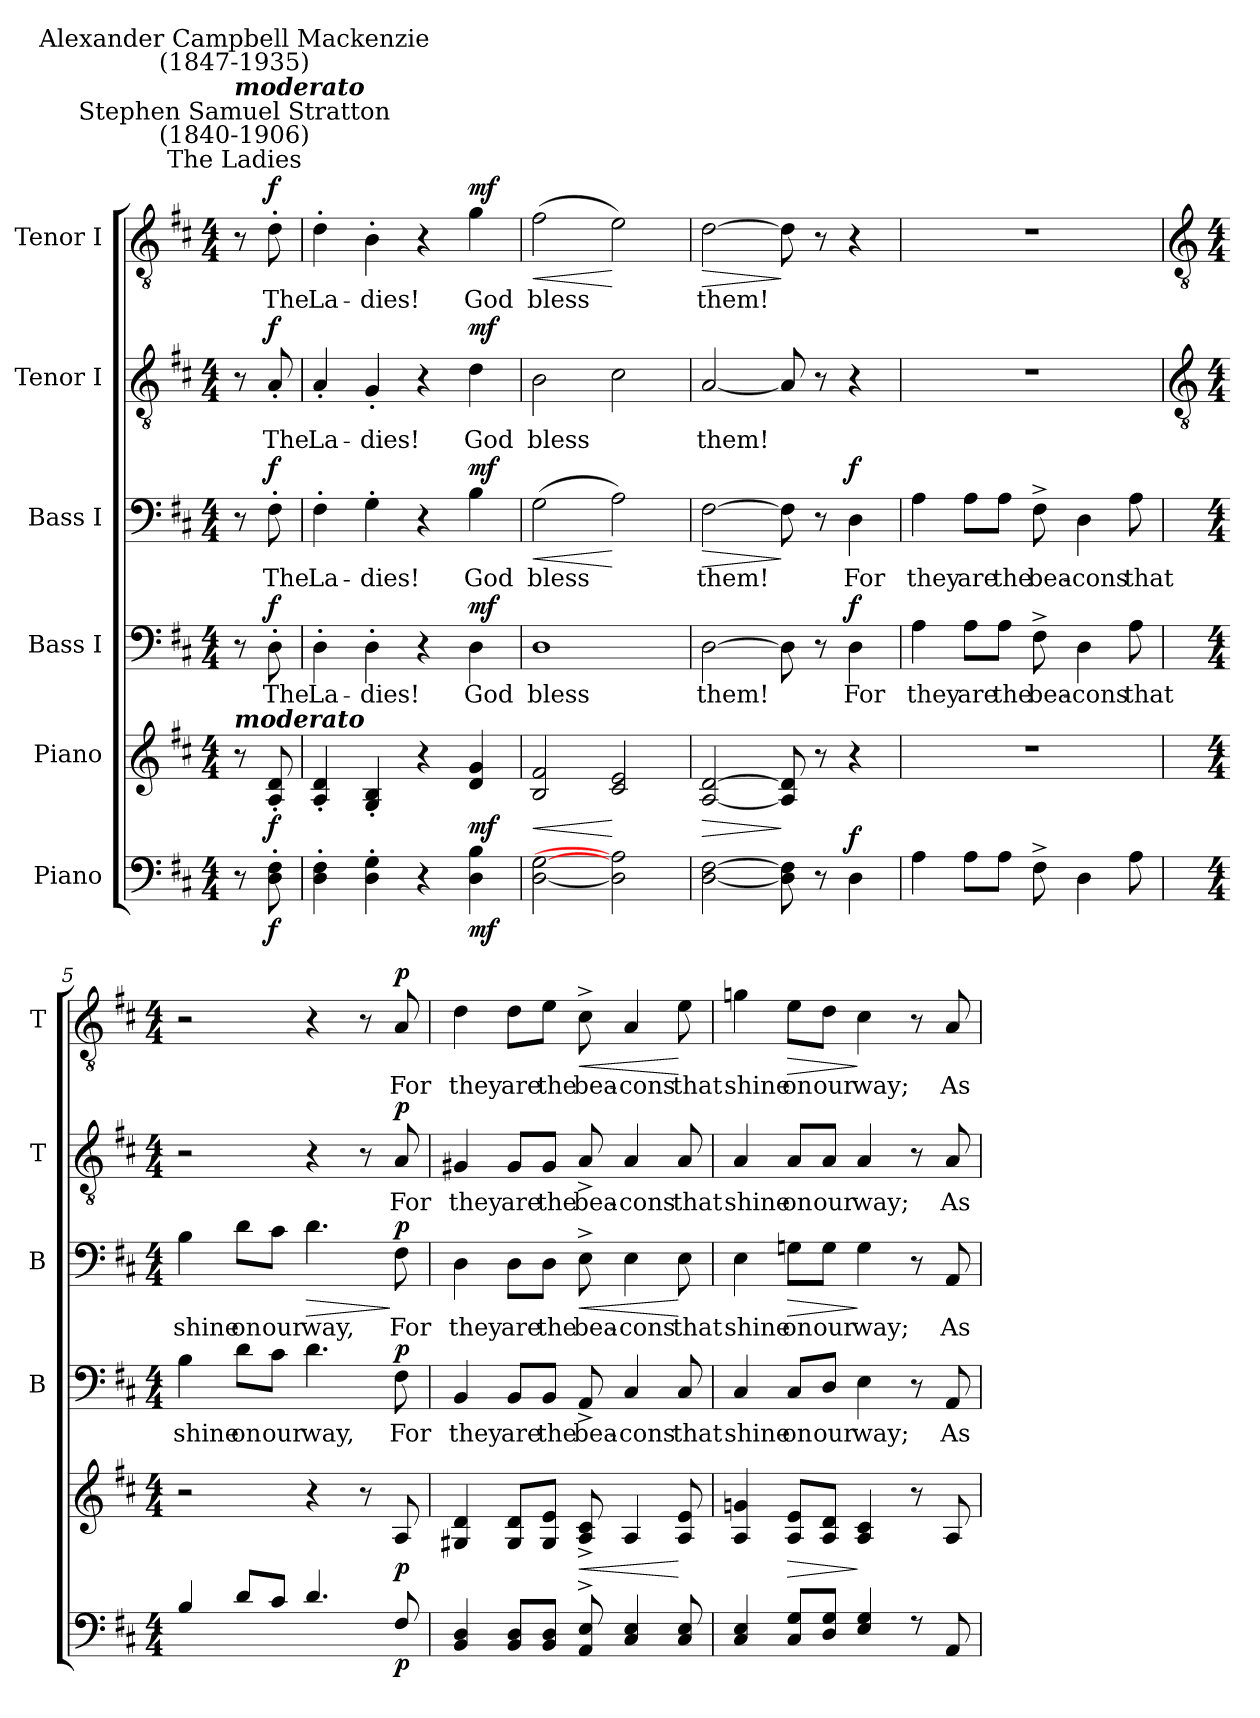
**kern	**dynam	**kern	**dynam	**kern	**text	**dynam	**kern	**text	**dynam	**kern	**text	**dynam	**kern	**text	**dynam
*part6	*part6	*part5	*part5	*part4	*part4	*part4	*part3	*part3	*part3	*part2	*part2	*part2	*part1	*part1	*part1
*staff6	*staff6	*staff5	*staff5	*staff4	*staff4	*staff4	*staff3	*staff3	*staff3	*staff2	*staff2	*staff2	*staff1	*staff1	*staff1
*I"Piano	*	*I"Piano	*	*I"Bass I	*	*	*I"Bass I	*	*	*I"Tenor I	*	*	*I"Tenor I	*	*
*	*	*	*	*I'B	*	*	*I'B	*	*	*I'T	*	*	*I'T	*	*
*clefF4	*	*clefG2	*	*clefF4	*	*	*clefF4	*	*	*clefGv2	*	*	*clefGv2	*	*
*k[f#c#]	*	*k[f#c#]	*	*k[f#c#]	*	*	*k[f#c#]	*	*	*k[f#c#]	*	*	*k[f#c#]	*	*
*D:	*	*D:	*	*D:	*	*	*D:	*	*	*D:	*	*	*D:	*	*
*M4/4	*	*M4/4	*	*M4/4	*	*	*M4/4	*	*	*M4/4	*	*	*M4/4	*	*
=	=	=	=	=	=	=	=	=	=	=	=	=	=	=	=
!	!	!	!	!	!	!	!	!	!	!	!	!	!LO:TX:a:cj:t=The Ladies	!	!
!	!	!	!	!	!	!	!	!	!	!	!	!	!LO:TX:a:cj:t=Stephen Samuel Stratton\n(1840-1906)	!	!
!	!	!	!	!	!	!	!	!	!	!	!	!	!LO:TX:a:Bi:t=moderato	!	!
!	!	!	!	!	!	!	!	!	!	!	!	!	!LO:TX:a:cj:t=Alexander Campbell Mackenzie\n(1847-1935)	!	!
!	!	!LO:TX:a:Bi:t=moderato	!	!	!	!	!	!	!	!	!	!	!	!	!
8r	.	8r	.	8r	.	.	8r	.	.	8r	.	.	8r	.	.
!	!LO:DY:b	!	!LO:DY:b	!	!LO:LY:b	!LO:DY:b	!	!LO:LY:b	!LO:DY:b	!	!LO:LY:b	!LO:DY:b	!	!LO:LY:b	!LO:DY:b
8D' 8F#'	f	8A' 8d'	f	8D'	The	f	8F#'	The	f	8A'	The	f	8d'	The	f
=1	=1	=1	=1	=1	=1	=1	=1	=1	=1	=1	=1	=1	=1	=1	=1
!	!	!	!	!	!LO:LY:b	!	!	!LO:LY:b	!	!	!LO:LY:b	!	!	!LO:LY:b	!
4D' 4F#'	.	4A' 4d'	.	4D'	La-	.	4F#'	La-	.	4A'	La-	.	4d'	La-	.
!	!	!	!	!	!LO:LY:b	!	!	!LO:LY:b	!	!	!LO:LY:b	!	!	!LO:LY:b	!
4D' 4G'	.	4G' 4B'	.	4D'	-dies!	.	4G'	-dies!	.	4G'	-dies!	.	4B'	-dies!	.
4r	.	4r	.	4r	.	.	4r	.	.	4r	.	.	4r	.	.
!	!LO:DY:b	!	!LO:DY:b	!	!LO:LY:b	!LO:DY:b	!	!LO:LY:b	!LO:DY:b	!	!LO:LY:b	!LO:DY:b	!	!LO:LY:b	!LO:DY:b
4D 4B	mf	4d 4g	mf	4D	God	mf	4B	God	mf	4d	God	mf	4g	God	mf
=2	=2	=2	=2	=2	=2	=2	=2	=2	=2	=2	=2	=2	=2	=2	=2
!	!	!	!LO:HP:b	!	!LO:LY:b	!	!	!LO:LY:b	!LO:HP:b	!	!LO:LY:b	!	!	!LO:LY:b	!LO:HP:b
[2D [2G	.	2B 2f#	<	1D	bless	.	(>2G	bless	<	2B	bless	.	(>2f#	bless	<
2D] 2A]	.	2c# 2e	[	.	.	.	2A)	.	[	2c#	.	.	2e)	.	[
=3	=3	=3	=3	=3	=3	=3	=3	=3	=3	=3	=3	=3	=3	=3	=3
!	!	!	!LO:HP:b	!	!LO:LY:b	!	!	!LO:LY:b	!LO:HP:b	!	!LO:LY:b	!	!	!LO:LY:b	!LO:HP:b
[2D [2F#	.	[2A [2d	>	[2D	them!	.	[2F#	them!	>	[2A	them!	.	[2d	them!	>
8D] 8F#]	.	8A] 8d]	]	8D]	.	.	8F#]	.	]	8A]	.	.	8d]	.	]
8r	.	8r	.	8r	.	.	8r	.	.	8r	.	.	8r	.	.
!	!LO:DY:a	!	!	!	!LO:LY:b	!LO:DY:b	!	!LO:LY:b	!LO:DY:b	!	!	!	!	!	!
4D	f	4r	.	4D	For	f	4D	For	f	4r	.	.	4r	.	.
=4	=4	=4	=4	=4	=4	=4	=4	=4	=4	=4	=4	=4	=4	=4	=4
!	!	!	!	!	!LO:LY:b	!	!	!LO:LY:b	!	!	!	!	!	!	!
4A	.	1r	.	4A	they	.	4A	they	.	1r	.	.	1r	.	.
!	!	!	!	!	!LO:LY:b	!	!	!LO:LY:b	!	!	!	!	!	!	!
8AL	.	.	.	8A\L	are	.	8A\L	are	.	.	.	.	.	.	.
!	!	!	!	!	!LO:LY:b	!	!	!LO:LY:b	!	!	!	!	!	!	!
8AJ	.	.	.	8A\J	the	.	8A\J	the	.	.	.	.	.	.	.
!	!	!	!	!	!LO:LY:b	!	!	!LO:LY:b	!	!	!	!	!	!	!
8F#^	.	.	.	8F#^	bea-	.	8F#^	bea-	.	.	.	.	.	.	.
!	!	!	!	!	!LO:LY:b	!	!	!LO:LY:b	!	!	!	!	!	!	!
4D	.	.	.	4D	-cons	.	4D	-cons	.	.	.	.	.	.	.
!	!	!	!	!	!LO:LY:b	!	!	!LO:LY:b	!	!	!	!	!	!	!
8A	.	.	.	8A	that	.	8A	that	.	.	.	.	.	.	.
!!LO:LB:g=z
=5	=5	=5	=5	=5	=5	=5	=5	=5	=5	=5	=5	=5	=5	=5	=5
*	*	*	*	*	*	*	*	*	*	*clefGv2	*	*	*clefGv2	*	*
*M4/4	*	*M4/4	*	*M4/4	*	*	*M4/4	*	*	*M4/4	*	*	*M4/4	*	*
*^	*	*	*	*	*	*	*	*	*	*	*	*	*	*	*
!	!	!	!	!	!	!LO:LY:b	!	!	!LO:LY:b	!	!	!	!	!	!	!
4B	1ryy	.	2r	.	4B	shine	.	4B	shine	.	2r	.	.	2r	.	.
!	!	!	!	!	!	!LO:LY:b	!	!	!LO:LY:b	!	!	!	!	!	!	!
8dL	.	.	.	.	8d\L	on	.	8d\L	on	.	.	.	.	.	.	.
!	!	!	!	!	!	!LO:LY:b	!	!	!LO:LY:b	!	!	!	!	!	!	!
8c#J	.	.	.	.	8c#\J	our	.	8c#\J	our	.	.	.	.	.	.	.
!	!	!	!	!	!	!LO:LY:b	!	!	!LO:LY:b	!LO:HP:b	!	!	!	!	!	!
4.d	.	.	4r	.	4.d	way,	.	4.d	way,	>	4r	.	.	4r	.	.
.	.	.	8r	.	.	.	.	.	.	.	8r	.	.	8r	.	.
!	!	!LO:DY:b	!	!LO:DY:b	!	!LO:LY:b	!LO:DY:b	!	!LO:LY:b	!LO:DY:n=1:b	!	!LO:LY:b	!LO:DY:b	!	!LO:LY:b	!LO:DY:b
8F#	.	p	8A	p	8F#	For	p	8F#	For	] p	8A	For	p	8A	For	p
=6	=6	=6	=6	=6	=6	=6	=6	=6	=6	=6	=6	=6	=6	=6	=6	=6
!	!	!	!	!	!	!LO:LY:b	!	!	!LO:LY:b	!	!	!LO:LY:b	!	!	!LO:LY:b	!
4BB 4D	1ryy	.	4G#X 4d	.	4BB	they	.	4D	they	.	4G#X	they	.	4d	they	.
!	!	!	!	!	!	!LO:LY:b	!	!	!LO:LY:b	!	!	!LO:LY:b	!	!	!LO:LY:b	!
8BB 8DL	.	.	8G# 8dL	.	8BB/L	are	.	8D\L	are	.	8G#/L	are	.	8d\L	are	.
!	!	!	!	!	!	!LO:LY:b	!	!	!LO:LY:b	!	!	!LO:LY:b	!	!	!LO:LY:b	!
8BB 8DJ	.	.	8G# 8eJ	.	8BB/J	the	.	8D\J	the	.	8G#/J	the	.	8e\J	the	.
!	!	!	!	!LO:HP:b	!	!LO:LY:b	!	!	!LO:LY:b	!LO:HP:b	!	!LO:LY:b	!	!	!LO:LY:b	!LO:HP:b
8AA^ 8E^	.	.	8A^ 8c#^	<	8AA^	bea-	.	8E^	bea-	<	8A^	bea-	.	8c#^	bea-	<
!	!	!	!	!	!	!LO:LY:b	!	!	!LO:LY:b	!	!	!LO:LY:b	!	!	!LO:LY:b	!
4C# 4E	.	.	4A	.	4C#	-cons	.	4E	-cons	.	4A	-cons	.	4A	-cons	.
!	!	!	!	!	!	!LO:LY:b	!	!	!LO:LY:b	!	!	!LO:LY:b	!	!	!LO:LY:b	!
8C# 8E	.	.	8A 8e	[	8C#	that	.	8E	that	[	8A	that	.	8e	that	[
=7	=7	=7	=7	=7	=7	=7	=7	=7	=7	=7	=7	=7	=7	=7	=7	=7
!	!	!	!	!	!	!LO:LY:b	!	!	!LO:LY:b	!	!	!LO:LY:b	!	!	!LO:LY:b	!
4C# 4E	1ryy	.	4A 4gn	.	4C#	shine	.	4E	shine	.	4A	shine	.	4gn	shine	.
!	!	!	!	!LO:HP:b	!	!LO:LY:b	!	!	!LO:LY:b	!LO:HP:b	!	!LO:LY:b	!	!	!LO:LY:b	!LO:HP:b
8C# 8GL	.	.	8A 8eL	>	8C#/L	on	.	8Gn\L	on	>	8A/L	on	.	8e\L	on	>
!	!	!	!	!	!	!LO:LY:b	!	!	!LO:LY:b	!	!	!LO:LY:b	!	!	!LO:LY:b	!
8D 8GJ	.	.	8A 8dJ	.	8D/J	our	.	8G\J	our	.	8A/J	our	.	8d\J	our	.
!	!	!	!	!	!	!LO:LY:b	!	!	!LO:LY:b	!	!	!LO:LY:b	!	!	!LO:LY:b	!
4E 4G	.	.	4A 4c#	]	4E	way;	.	4G	way;	]	4A	way;	.	4c#	way;	]
8r	.	.	8r	.	8r	.	.	8r	.	.	8r	.	.	8r	.	.
!	!	!	!	!	!	!LO:LY:b	!	!	!LO:LY:b	!	!	!LO:LY:b	!	!	!LO:LY:b	!
8AA	.	.	8A	.	8AA	As	.	8AA	As	.	8A	As	.	8A	As	.
*v	*v	*	*	*	*	*	*	*	*	*	*	*	*	*	*	*
=	=	=	=	=	=	=	=	=	=	=	=	=	=	=	=
*-	*-	*-	*-	*-	*-	*-	*-	*-	*-	*-	*-	*-	*-	*-	*-
